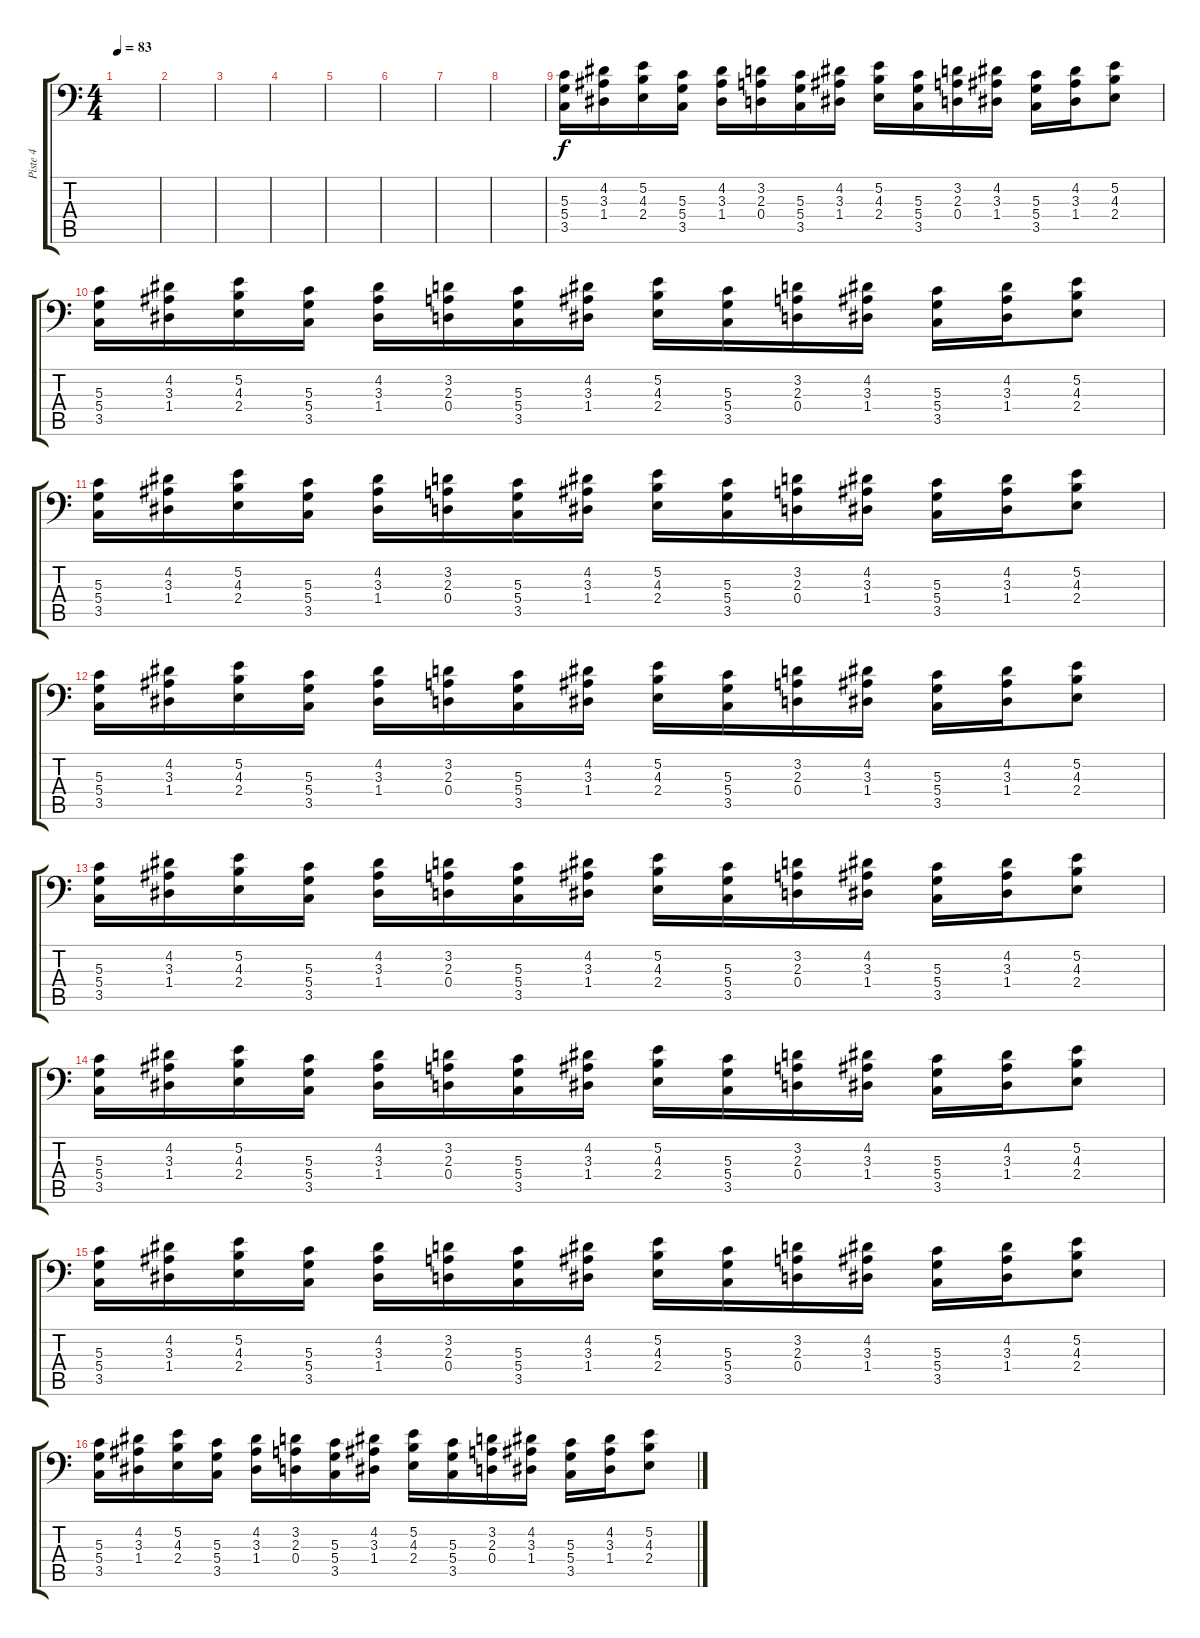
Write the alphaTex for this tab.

\track ("Piste 4" "Piste 4") {instrument distortionguitar}
\staff {score tabs}
\tuning (E3 B2 G2 D2 A1 E1) {hide}
\ts (4 4)
\tempo 83
\clef f4
\ks c
|
|
|
|
|
|
|
|
(5.3 5.4 3.5).16 (4.2 3.3 1.4).16 (5.2 4.3 2.4).16 (5.3 5.4 3.5).16 (4.2 3.3 1.4).16 (3.2 2.3 0.4).16 (5.3 5.4 3.5).16 (4.2 3.3 1.4).16 (5.2 4.3 2.4).16 (5.3 5.4 3.5).16 (3.2 2.3 0.4).16 (4.2 3.3 1.4).16 (5.3 5.4 3.5).16 (4.2 3.3 1.4).16 (5.2 4.3 2.4).8 |
(5.3 5.4 3.5).16 (4.2 3.3 1.4).16 (5.2 4.3 2.4).16 (5.3 5.4 3.5).16 (4.2 3.3 1.4).16 (3.2 2.3 0.4).16 (5.3 5.4 3.5).16 (4.2 3.3 1.4).16 (5.2 4.3 2.4).16 (5.3 5.4 3.5).16 (3.2 2.3 0.4).16 (4.2 3.3 1.4).16 (5.3 5.4 3.5).16 (4.2 3.3 1.4).16 (5.2 4.3 2.4).8 |
(5.3 5.4 3.5).16 (4.2 3.3 1.4).16 (5.2 4.3 2.4).16 (5.3 5.4 3.5).16 (4.2 3.3 1.4).16 (3.2 2.3 0.4).16 (5.3 5.4 3.5).16 (4.2 3.3 1.4).16 (5.2 4.3 2.4).16 (5.3 5.4 3.5).16 (3.2 2.3 0.4).16 (4.2 3.3 1.4).16 (5.3 5.4 3.5).16 (4.2 3.3 1.4).16 (5.2 4.3 2.4).8 |
(5.3 5.4 3.5).16 (4.2 3.3 1.4).16 (5.2 4.3 2.4).16 (5.3 5.4 3.5).16 (4.2 3.3 1.4).16 (3.2 2.3 0.4).16 (5.3 5.4 3.5).16 (4.2 3.3 1.4).16 (5.2 4.3 2.4).16 (5.3 5.4 3.5).16 (3.2 2.3 0.4).16 (4.2 3.3 1.4).16 (5.3 5.4 3.5).16 (4.2 3.3 1.4).16 (5.2 4.3 2.4).8 |
(5.3 5.4 3.5).16 (4.2 3.3 1.4).16 (5.2 4.3 2.4).16 (5.3 5.4 3.5).16 (4.2 3.3 1.4).16 (3.2 2.3 0.4).16 (5.3 5.4 3.5).16 (4.2 3.3 1.4).16 (5.2 4.3 2.4).16 (5.3 5.4 3.5).16 (3.2 2.3 0.4).16 (4.2 3.3 1.4).16 (5.3 5.4 3.5).16 (4.2 3.3 1.4).16 (5.2 4.3 2.4).8 |
(5.3 5.4 3.5).16 (4.2 3.3 1.4).16 (5.2 4.3 2.4).16 (5.3 5.4 3.5).16 (4.2 3.3 1.4).16 (3.2 2.3 0.4).16 (5.3 5.4 3.5).16 (4.2 3.3 1.4).16 (5.2 4.3 2.4).16 (5.3 5.4 3.5).16 (3.2 2.3 0.4).16 (4.2 3.3 1.4).16 (5.3 5.4 3.5).16 (4.2 3.3 1.4).16 (5.2 4.3 2.4).8 |
(5.3 5.4 3.5).16 (4.2 3.3 1.4).16 (5.2 4.3 2.4).16 (5.3 5.4 3.5).16 (4.2 3.3 1.4).16 (3.2 2.3 0.4).16 (5.3 5.4 3.5).16 (4.2 3.3 1.4).16 (5.2 4.3 2.4).16 (5.3 5.4 3.5).16 (3.2 2.3 0.4).16 (4.2 3.3 1.4).16 (5.3 5.4 3.5).16 (4.2 3.3 1.4).16 (5.2 4.3 2.4).8 |
(5.3 5.4 3.5).16 (4.2 3.3 1.4).16 (5.2 4.3 2.4).16 (5.3 5.4 3.5).16 (4.2 3.3 1.4).16 (3.2 2.3 0.4).16 (5.3 5.4 3.5).16 (4.2 3.3 1.4).16 (5.2 4.3 2.4).16 (5.3 5.4 3.5).16 (3.2 2.3 0.4).16 (4.2 3.3 1.4).16 (5.3 5.4 3.5).16 (4.2 3.3 1.4).16 (5.2 4.3 2.4).8
